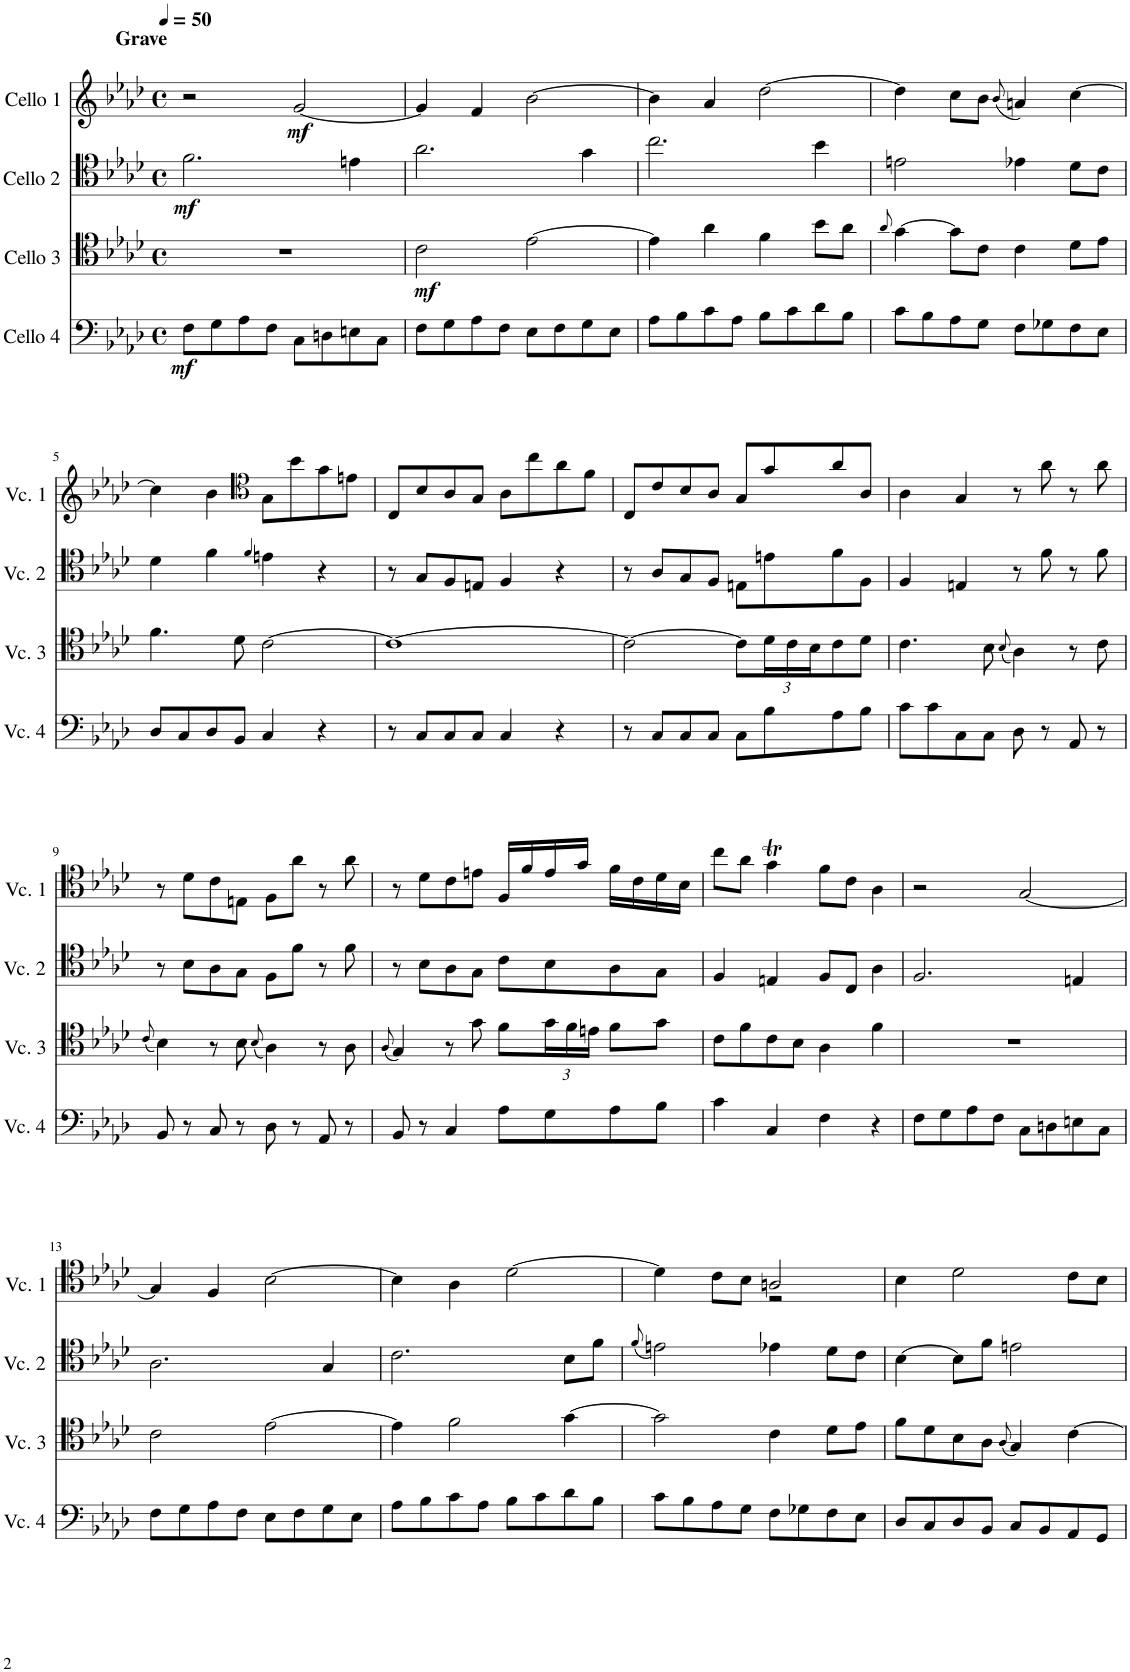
**kern	**dynam	**kern	**dynam	**kern	**dynam	**kern	**dynam
*part4	*part4	*part3	*part3	*part2	*part2	*part1	*part1
*staff4	*staff4	*staff3	*staff3	*staff2	*staff2	*staff1	*staff1
*I"Cello 4	*	*I"Cello 3	*	*I"Cello 2	*	*I"Cello 1	*
*clefF4	*	*clefC4	*	*clefC4	*	*clefG2	*
*k[b-e-a-d-]	*	*k[b-e-a-d-]	*	*k[b-e-a-d-]	*	*k[b-e-a-d-]	*
*M4/4	*	*M4/4	*	*M4/4	*	*M4/4	*
*met(c)	*	*met(c)	*	*met(c)	*	*met(c)	*
*MM50	*	*MM50	*	*MM50	*	*MM50	*
=1	=1	=1	=1	=1	=1	=1	=1
!	!	!	!	!	!	!LO:TX:a:B:t=Grave	!
!	!LO:DY:b	!	!	!	!LO:DY:b	!	!
8F\L	mf	1r	.	2.f\	mf	2r	.
8G\	.	.	.	.	.	.	.
8A-\	.	.	.	.	.	.	.
8F\J	.	.	.	.	.	.	.
!	!	!	!	!	!	!	!LO:DY:b
8C\L	.	.	.	.	.	[2g/	mf
8Dn\	.	.	.	.	.	.	.
8En\	.	.	.	4en\	.	.	.
8C\J	.	.	.	.	.	.	.
=2	=2	=2	=2	=2	=2	=2	=2
!	!	!	!LO:DY:b	!	!	!	!
8F\L	.	2c\	mf	2.a-\	.	4g/]	.
8G\	.	.	.	.	.	.	.
8A-\	.	.	.	.	.	4f/	.
8F\J	.	.	.	.	.	.	.
8E-\L	.	[2e-\	.	.	.	[2b-\	.
8F\	.	.	.	.	.	.	.
8G\	.	.	.	4g\	.	.	.
8E-\J	.	.	.	.	.	.	.
=3	=3	=3	=3	=3	=3	=3	=3
8A-\L	.	4e-\]	.	2.cc\	.	4b-\]	.
8B-\	.	.	.	.	.	.	.
8c\	.	4a-\	.	.	.	4a-/	.
8A-\J	.	.	.	.	.	.	.
8B-\L	.	4f\	.	.	.	[2dd-\	.
8c\	.	.	.	.	.	.	.
8d-\	.	8b-\L	.	4b-\	.	.	.
8B-\J	.	8a-\J	.	.	.	.	.
=4	=4	=4	=4	=4	=4	=4	=4
.	.	8qa-/	.	.	.	.	.
8c\L	.	[4g\	.	2en\	.	4dd-\]	.
8B-\	.	.	.	.	.	.	.
8A-\	.	8g\L]	.	.	.	8cc\L	.
8G\J	.	8c\J	.	.	.	8b-\J	.
.	.	.	.	.	.	(8qb-/	.
8F\L	.	4c\	.	4e-X\	.	4an/)	.
8G-X\	.	.	.	.	.	.	.
8F\	.	8d-\L	.	8d-\L	.	[4cc\	.
8E-\J	.	8e-\J	.	8c\J	.	.	.
!!LO:LB:g=z
=5	=5	=5	=5	=5	=5	=5	=5
8D-/L	.	4.f\	.	4d-\	.	4cc\]	.
8C/	.	.	.	.	.	.	.
8D-/	.	.	.	4f\	.	4b-\	.
8BB-/J	.	8d-\	.	.	.	.	.
.	.	.	.	4qf/	.	.	.
*	*	*	*	*	*	*clefC4	*
4C/	.	[2c\	.	4en\	.	8G\L	.
.	.	.	.	.	.	8b-\	.
4r	.	.	.	4r	.	8g\	.
.	.	.	.	.	.	8en\J	.
=6	=6	=6	=6	=6	=6	=6	=6
8r	.	1c_	.	8r	.	8C/L	.
8C/L	.	.	.	8G/L	.	8B-/	.
8C/	.	.	.	8F/	.	8A-/	.
8C/J	.	.	.	8En/J	.	8G/J	.
4C/	.	.	.	4F/	.	8A-\L	.
.	.	.	.	.	.	8cc\	.
4r	.	.	.	4r	.	8a-\	.
.	.	.	.	.	.	8f\J	.
=7	=7	=7	=7	=7	=7	=7	=7
8r	.	2c\_	.	8r	.	8C/L	.
8C/L	.	.	.	8A-/L	.	8c/	.
8C/	.	.	.	8G/	.	8B-/	.
8C/J	.	.	.	8F/J	.	8A-/J	.
8C\L	.	8c\L]	.	8En\L	.	8G/L	.
*	*	*Xbrackettup	*	*	*	*	*
8B-\	.	24d-\L	.	8en\	.	8g/	.
.	.	24c\	.	.	.	.	.
.	.	24B-\J	.	.	.	.	.
8A-\	.	8c\	.	8f\	.	8a-/	.
8B-\J	.	8d-\J	.	8F\J	.	8A-/J	.
=8	=8	=8	=8	=8	=8	=8	=8
8c\L	.	4.c\	.	4F/	.	4A-\	.
8c\	.	.	.	.	.	.	.
8C\	.	.	.	4En/	.	4G/	.
8C\J	.	8B-\	.	.	.	.	.
.	.	(8qB-/	.	.	.	.	.
8D-\	.	4A-\)	.	8r	.	8r	.
8r	.	.	.	8f\	.	8a-\	.
8AA-/	.	8r	.	8r	.	8r	.
8r	.	8c\	.	8f\	.	8a-\	.
!!LO:LB:g=z
=9	=9	=9	=9	=9	=9	=9	=9
.	.	(8qc/	.	.	.	.	.
8BB-/	.	4B-\)	.	8r	.	8r	.
8r	.	.	.	8B-\L	.	8d-\L	.
8C/	.	8r	.	8A-\	.	8c\	.
8r	.	8B-\	.	8G\J	.	8En\J	.
.	.	(8qB-/	.	.	.	.	.
8D-\	.	4A-\)	.	8F\L	.	8F\L	.
8r	.	.	.	8f\J	.	8a-\J	.
8AA-/	.	8r	.	8r	.	8r	.
8r	.	8A-\	.	8f\	.	8a-\	.
=10	=10	=10	=10	=10	=10	=10	=10
.	.	(8qA-/	.	.	.	.	.
8BB-/	.	4G/)	.	8r	.	8r	.
8r	.	.	.	8B-\L	.	8d-\L	.
4C/	.	8r	.	8A-\	.	8c\	.
.	.	8g\	.	8G\J	.	8en\J	.
8A-\L	.	8f\L	.	8c\L	.	16F/LL	.
.	.	.	.	.	.	16f/	.
8G\	.	24g\L	.	8B-\	.	16e/	.
.	.	24f\	.	.	.	.	.
.	.	.	.	.	.	16g/JJ	.
.	.	24en\JJ	.	.	.	.	.
8A-\	.	8f\L	.	8A-\	.	16f\LL	.
.	.	.	.	.	.	16c\	.
8B-\J	.	8g\J	.	8G\J	.	16d-\	.
.	.	.	.	.	.	16B-\JJ	.
=11	=11	=11	=11	=11	=11	=11	=11
4c\	.	8c\L	.	4F/	.	8cc\L	.
.	.	8f\	.	.	.	8a-\J	.
4C/	.	8c\	.	4En/	.	4gt\	.
.	.	8B-\J	.	.	.	.	.
4F\	.	4A-\	.	8F/L	.	8f\L	.
.	.	.	.	8C/J	.	8c\J	.
4r	.	4f\	.	4A-\	.	4A-\	.
=12	=12	=12	=12	=12	=12	=12	=12
8F\L	.	1r	.	2.F/	.	2r	.
8G\	.	.	.	.	.	.	.
8A-\	.	.	.	.	.	.	.
8F\J	.	.	.	.	.	.	.
8C\L	.	.	.	.	.	[2G/	.
8Dn\	.	.	.	.	.	.	.
8En\	.	.	.	4En/	.	.	.
8C\J	.	.	.	.	.	.	.
!!LO:LB:g=z
=13	=13	=13	=13	=13	=13	=13	=13
8F\L	.	2c\	.	2.A-\	.	4G/]	.
8G\	.	.	.	.	.	.	.
8A-\	.	.	.	.	.	4F/	.
8F\J	.	.	.	.	.	.	.
8E-\L	.	[2e-\	.	.	.	[2B-\	.
8F\	.	.	.	.	.	.	.
8G\	.	.	.	4G/	.	.	.
8E-\J	.	.	.	.	.	.	.
=14	=14	=14	=14	=14	=14	=14	=14
8A-\L	.	4e-\]	.	2.c\	.	4B-\]	.
8B-\	.	.	.	.	.	.	.
8c\	.	2f\	.	.	.	4A-\	.
8A-\J	.	.	.	.	.	.	.
8B-\L	.	.	.	.	.	[2d-\	.
8c\	.	.	.	.	.	.	.
8d-\	.	[4g\	.	8B-\L	.	.	.
8B-\J	.	.	.	8f\J	.	.	.
=15	=15	=15	=15	=15	=15	=15	=15
.	.	.	.	(8qf/	.	.	.
*	*	*	*	*	*	*^	*
8c\L	.	2g\]	.	2en\)	.	4d-\]	2ryy	.
8B-\	.	.	.	.	.	.	.	.
8A-\	.	.	.	.	.	8c\L	.	.
8G\J	.	.	.	.	.	8B-\J	.	.
8F\L	.	4c\	.	4e-X\	.	2An/	2r	.
8G-X\	.	.	.	.	.	.	.	.
8F\	.	8d-\L	.	8d-\L	.	.	.	.
8E-\J	.	8e-\J	.	8c\J	.	.	.	.
*	*	*	*	*	*	*v	*v	*
=16	=16	=16	=16	=16	=16	=16	=16
8D-/L	.	8f\L	.	[4B-\	.	4B-\	.
8C/	.	8d-\	.	.	.	.	.
8D-/	.	8B-\	.	8B-\L]	.	2d-\	.
8BB-/J	.	8A-\J	.	8f\J	.	.	.
.	.	(8qA-/	.	.	.	.	.
8C/L	.	4G/)	.	2en\	.	.	.
8BB-/	.	.	.	.	.	.	.
8AA-/	.	[4c\	.	.	.	8c\L	.
8GG/J	.	.	.	.	.	8B-\J	.
=	=	=	=	=	=	=	=
*-	*-	*-	*-	*-	*-	*-	*-
